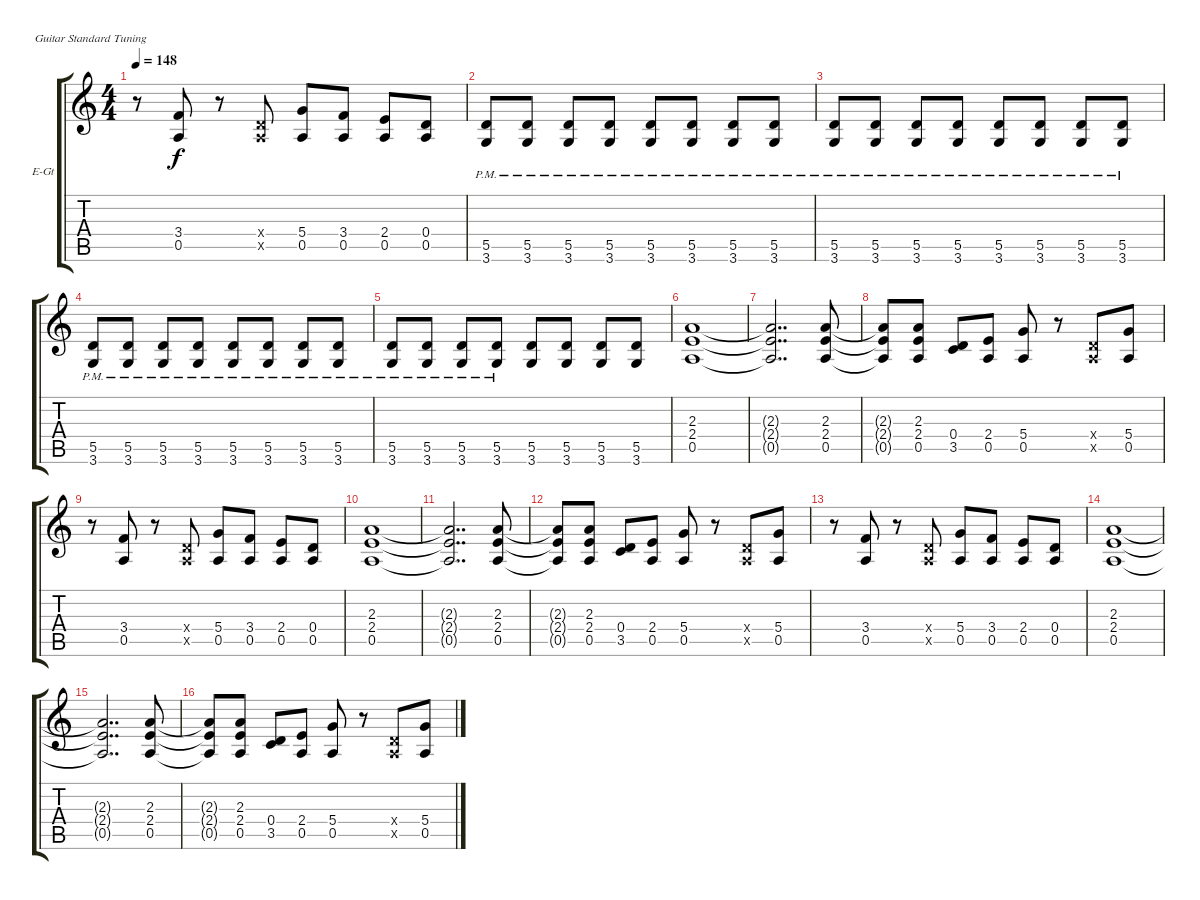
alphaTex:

\bracketExtendMode groupsimilarinstruments
\firstSystemTrackNameOrientation horizontal
\otherSystemsTrackNameOrientation horizontal
\track ("Rudolf Schenker" "E-Gt") {instrument distortionguitar}
\staff {score tabs}
\tuning (E4 B3 G3 D3 A2 E2)
\ts (4 4)
\tempo 148
\clef g2
\ks c
r.8{dy f} (0.5 3.4).8 r.8 (0.5{x} 0.4{x}).8 (0.5 5.4).8 (0.5 3.4).8 (2.4 0.5).8 (0.5 0.4).8 |
(5.5{pm} 3.6{pm}).8 (5.5{pm} 3.6{pm}).8 (5.5{pm} 3.6{pm}).8 (5.5{pm} 3.6{pm}).8 (5.5{pm} 3.6{pm}).8 (5.5{pm} 3.6{pm}).8 (5.5{pm} 3.6{pm}).8 (5.5{pm} 3.6{pm}).8 |
(5.5{pm} 3.6{pm}).8 (5.5{pm} 3.6{pm}).8 (5.5{pm} 3.6{pm}).8 (5.5{pm} 3.6{pm}).8 (5.5{pm} 3.6{pm}).8 (5.5{pm} 3.6{pm}).8 (5.5{pm} 3.6{pm}).8 (5.5{pm} 3.6{pm}).8 |
(5.5{pm} 3.6{pm}).8 (5.5{pm} 3.6{pm}).8 (5.5{pm} 3.6{pm}).8 (5.5{pm} 3.6{pm}).8 (5.5{pm} 3.6{pm}).8 (5.5{pm} 3.6{pm}).8 (5.5{pm} 3.6{pm}).8 (5.5{pm} 3.6{pm}).8 |
(5.5{pm} 3.6{pm}).8 (5.5{pm} 3.6{pm}).8 (5.5{pm} 3.6{pm}).8 (5.5{pm} 3.6{pm}).8 (5.5 3.6).8 (5.5 3.6).8 (5.5 3.6).8 (5.5 3.6).8 |
(2.3 2.4 0.5).1 |
(2.3{t} 2.4{t} 0.5{t}).2{dd} (0.5 2.4 2.3).8 |
(0.5{t} 2.4{t} 2.3{t}).8 (0.5 2.4 2.3).8 (3.5 0.4).8 (0.5 2.4).8 (0.5 5.4).8 r.8 (0.5{x} 0.4{x}).8 (0.5 5.4).8 |
r.8 (0.5 3.4).8 r.8 (0.5{x} 0.4{x}).8 (0.5 5.4).8 (0.5 3.4).8 (2.4 0.5).8 (0.5 0.4).8 |
(2.3 2.4 0.5).1 |
(2.3{t} 2.4{t} 0.5{t}).2{dd} (0.5 2.4 2.3).8 |
(0.5{t} 2.4{t} 2.3{t}).8 (0.5 2.4 2.3).8 (3.5 0.4).8 (0.5 2.4).8 (0.5 5.4).8 r.8 (0.5{x} 0.4{x}).8 (0.5 5.4).8 |
r.8 (0.5 3.4).8 r.8 (0.5{x} 0.4{x}).8 (0.5 5.4).8 (0.5 3.4).8 (2.4 0.5).8 (0.5 0.4).8 |
(2.3 2.4 0.5).1 |
(2.3{t} 2.4{t} 0.5{t}).2{dd} (0.5 2.4 2.3).8 |
(0.5{t} 2.4{t} 2.3{t}).8 (0.5 2.4 2.3).8 (3.5 0.4).8 (0.5 2.4).8 (0.5 5.4).8 r.8 (0.5{x} 0.4{x}).8 (0.5 5.4).8
